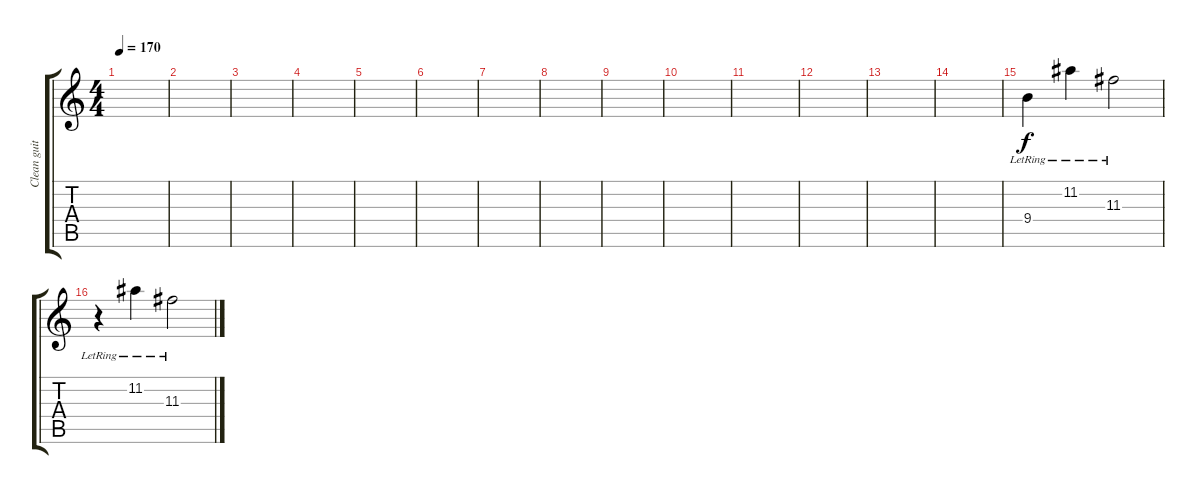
\track ("Clean guitar (TOM)" "Clean guit") {instrument electricguitarjazz}
\staff {score tabs}
\tuning (E4 B3 G3 D3 A2 E2) {hide}
\ts (4 4)
\tempo 170
\clef g2
\ks c
|
|
|
|
|
|
|
|
|
|
|
|
|
|
9.4{lr}.4 11.2{lr}.4 11.3{lr}.2 |
r.4 11.2{lr}.4 11.3{lr}.2
